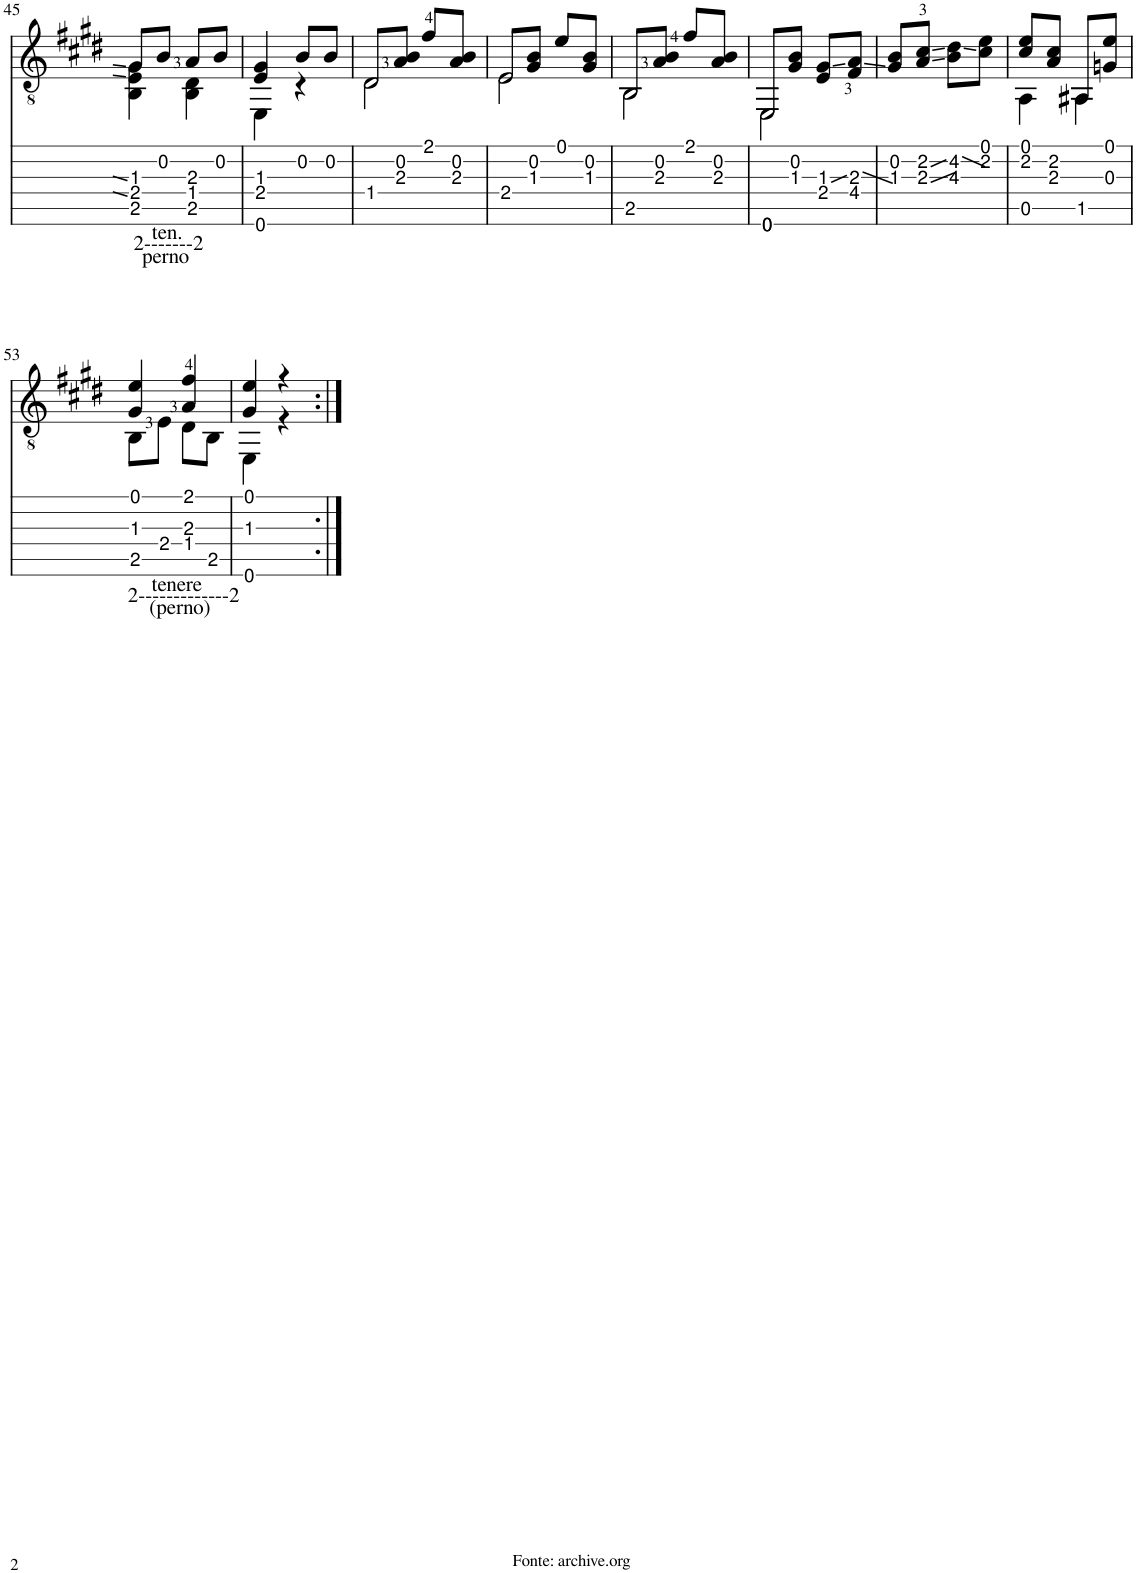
**kern	**kern
*part1	*part1
*staff2	*staff1
*I"Guitar	*
*I'Guit.	*
!!LO:PB:g=z
*	*clefGv2
*k[f#c#g#d#]	*k[f#c#g#d#]
*M2/4	*M2/4
=45	=45
*^	*^
!LO:TX:b:t=2-------2	!	!	!
8G#L	4G# 4BB 4E	8G#/L	4BB\ 4E\ 4G#\
!LO:TX:b:t=perno	!	!	!
!LO:TX:b:t=ten.	!	!	!
8BJ	.	8B/J	.
8AL	4BB 4D#	8A/L	4BB\ 4D#\
8BJ	.	8B/J	.
=46	=46	=46	=46
4E 4G#	4EE	4E/ 4G#/	4EE\
8BL	4r	8B/L	4r
8BJ	.	8B/J	.
=47	=47	=47	=47
!	!	!LO:N:head=open	!
8D#L	2D#	8D#/L	2D#\
8A\ 8B\J	.	8A/ 8B/J	.
8f#L	.	8f#/L	.
8A\ 8B\J	.	8A/ 8B/J	.
=48	=48	=48	=48
!	!	!LO:N:head=open	!
8EL	2E	8E/L	2E\
8G#\ 8B\J	.	8G#/ 8B/J	.
8eL	.	8e/L	.
8G#\ 8B\J	.	8G#/ 8B/J	.
=49	=49	=49	=49
!	!	!LO:N:head=open	!
8BBL	2BB	8BB/L	2BB\
8A\ 8B\J	.	8A/ 8B/J	.
8f#L	.	8f#/L	.
8A\ 8B\J	.	8A/ 8B/J	.
=50	=50	=50	=50
!	!	!LO:N:head=open	!
8EEL	2EE	8EE/L	2EE\
8G#\ 8B\J	.	8G#/ 8B/J	.
8E\ 8G#\L	.	8E/ 8G#/L	.
8F#\ 8A\J	.	8F#/ 8A/J	.
*v	*v	*	*
*	*v	*v
=51	=51
8G#\ 8B\L	8G#/ 8B/L
8A\ 8c#\J	8A/ 8c#/J
8B\ 8d#\L	8B\ 8d#\L
8c#\ 8e\J	8c#\ 8e\J
=52	=52
*^	*^
8c#\ 8e\L	4AA	8c#/ 8e/L	4AA\
8A\ 8c#\J	.	8A/ 8c#/J	.
8AA#L	4AA#	8AA#X/L	4AA#\
8G\ 8e\J	.	8Gn/ 8e/J	.
!!LO:LB:g=z	!!
=53	=53	=53	=53
!LO:TX:b:t=2-------------2	!	!	!
4G# 4e	8BBL	4G#/ 4e/	8BB\L
!	!LO:TX:b:t=tenere	!	!
!	!LO:TX:b:t=(perno)	!	!
.	8EJ	.	8E\J
4A 4f#	8D#L	4A/ 4f#/	8D#\L
.	8BBJ	.	8BB\J
=54	=54	=54	=54
4G# 4e	4EE	4G#/ 4e/	4EE\
4r	4r	4r	4r
*v	*v	*	*
*	*v	*v
=:|!	=:|!
*-	*-
